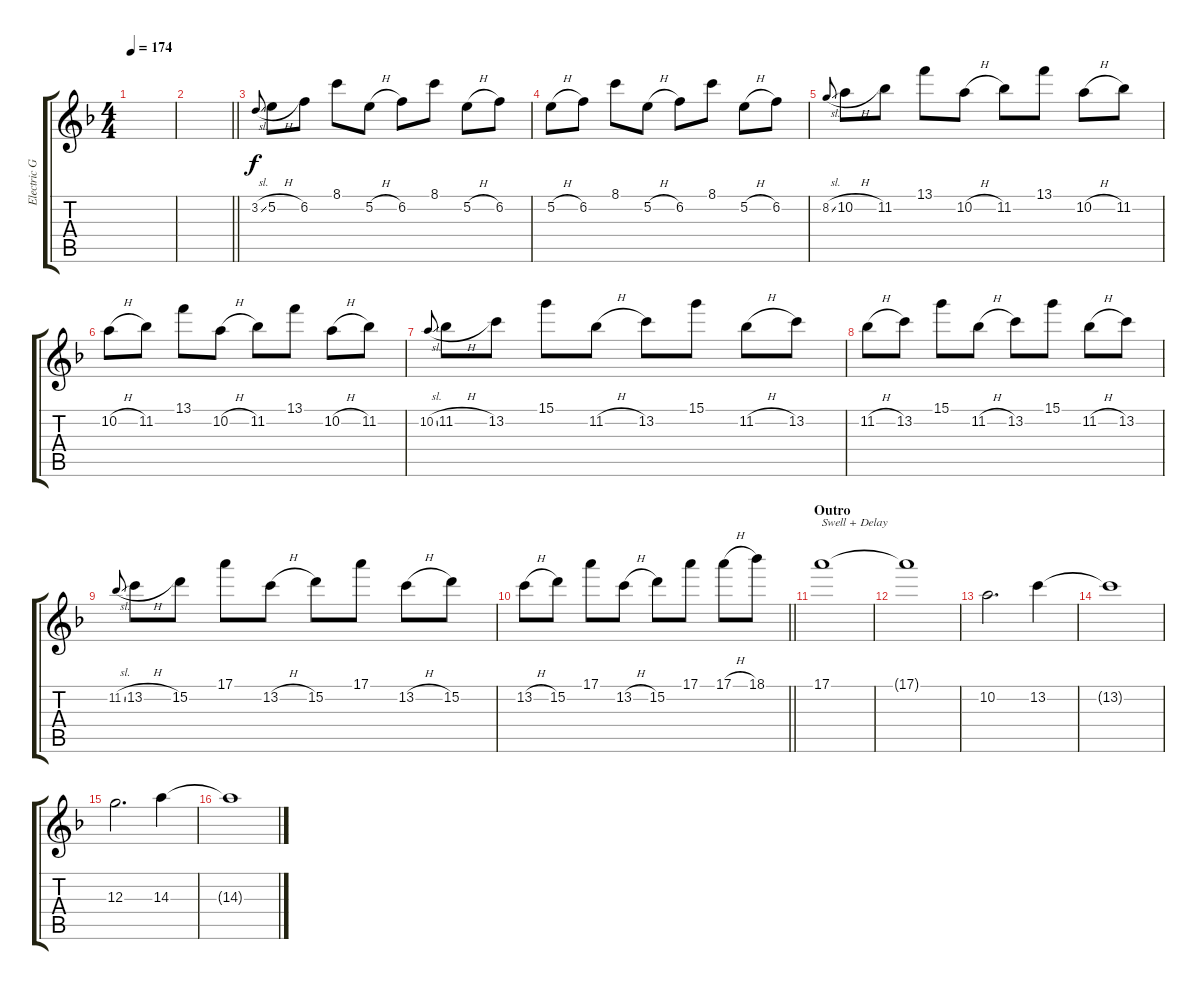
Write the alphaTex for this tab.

\track ("Electric Guitar 3" "Electric G") {instrument overdrivenguitar}
\staff {score tabs}
\tuning (E4 B3 G3 D3 A2 D2) {hide}
\ts (4 4)
\tempo 174
\clef g2
\ks dminor
|
\barLineRight lightlight
|
\section ("" "")
3.2{sl}.8{gr onbeat} 5.2{h}.8{volume 14 balance 8} 6.2.8 8.1.8 5.2{h}.8 6.2.8 8.1.8 5.2{h}.8 6.2.8 |
5.2{h}.8 6.2.8 8.1.8 5.2{h}.8 6.2.8 8.1.8 5.2{h}.8 6.2.8 |
8.2{sl}.8{gr onbeat} 10.2{h}.8 11.2.8 13.1.8 10.2{h}.8 11.2.8 13.1.8 10.2{h}.8 11.2.8 |
10.2{h}.8 11.2.8 13.1.8 10.2{h}.8 11.2.8 13.1.8 10.2{h}.8 11.2.8 |
10.2{sl}.8{gr onbeat} 11.2{h}.8 13.2.8 15.1.8 11.2{h}.8 13.2.8 15.1.8 11.2{h}.8 13.2.8 |
11.2{h}.8 13.2.8 15.1.8 11.2{h}.8 13.2.8 15.1.8 11.2{h}.8 13.2.8 |
11.2{sl}.8{gr onbeat} 13.2{h}.8 15.2.8 17.1.8 13.2{h}.8 15.2.8 17.1.8 13.2{h}.8 15.2.8 |
\barLineRight lightlight
13.2{h}.8 15.2.8 17.1.8 13.2{h}.8 15.2.8 17.1.8 17.1{h}.8 18.1.8 |
\section ("" "Outro")
17.1.1{txt "Swell + Delay" volume 0} |
17.1{t}.1 |
10.2.2{d volume 11} 13.2.4 |
13.2{t}.1 |
12.3.2{d} 14.3.4 |
14.3{t}.1
